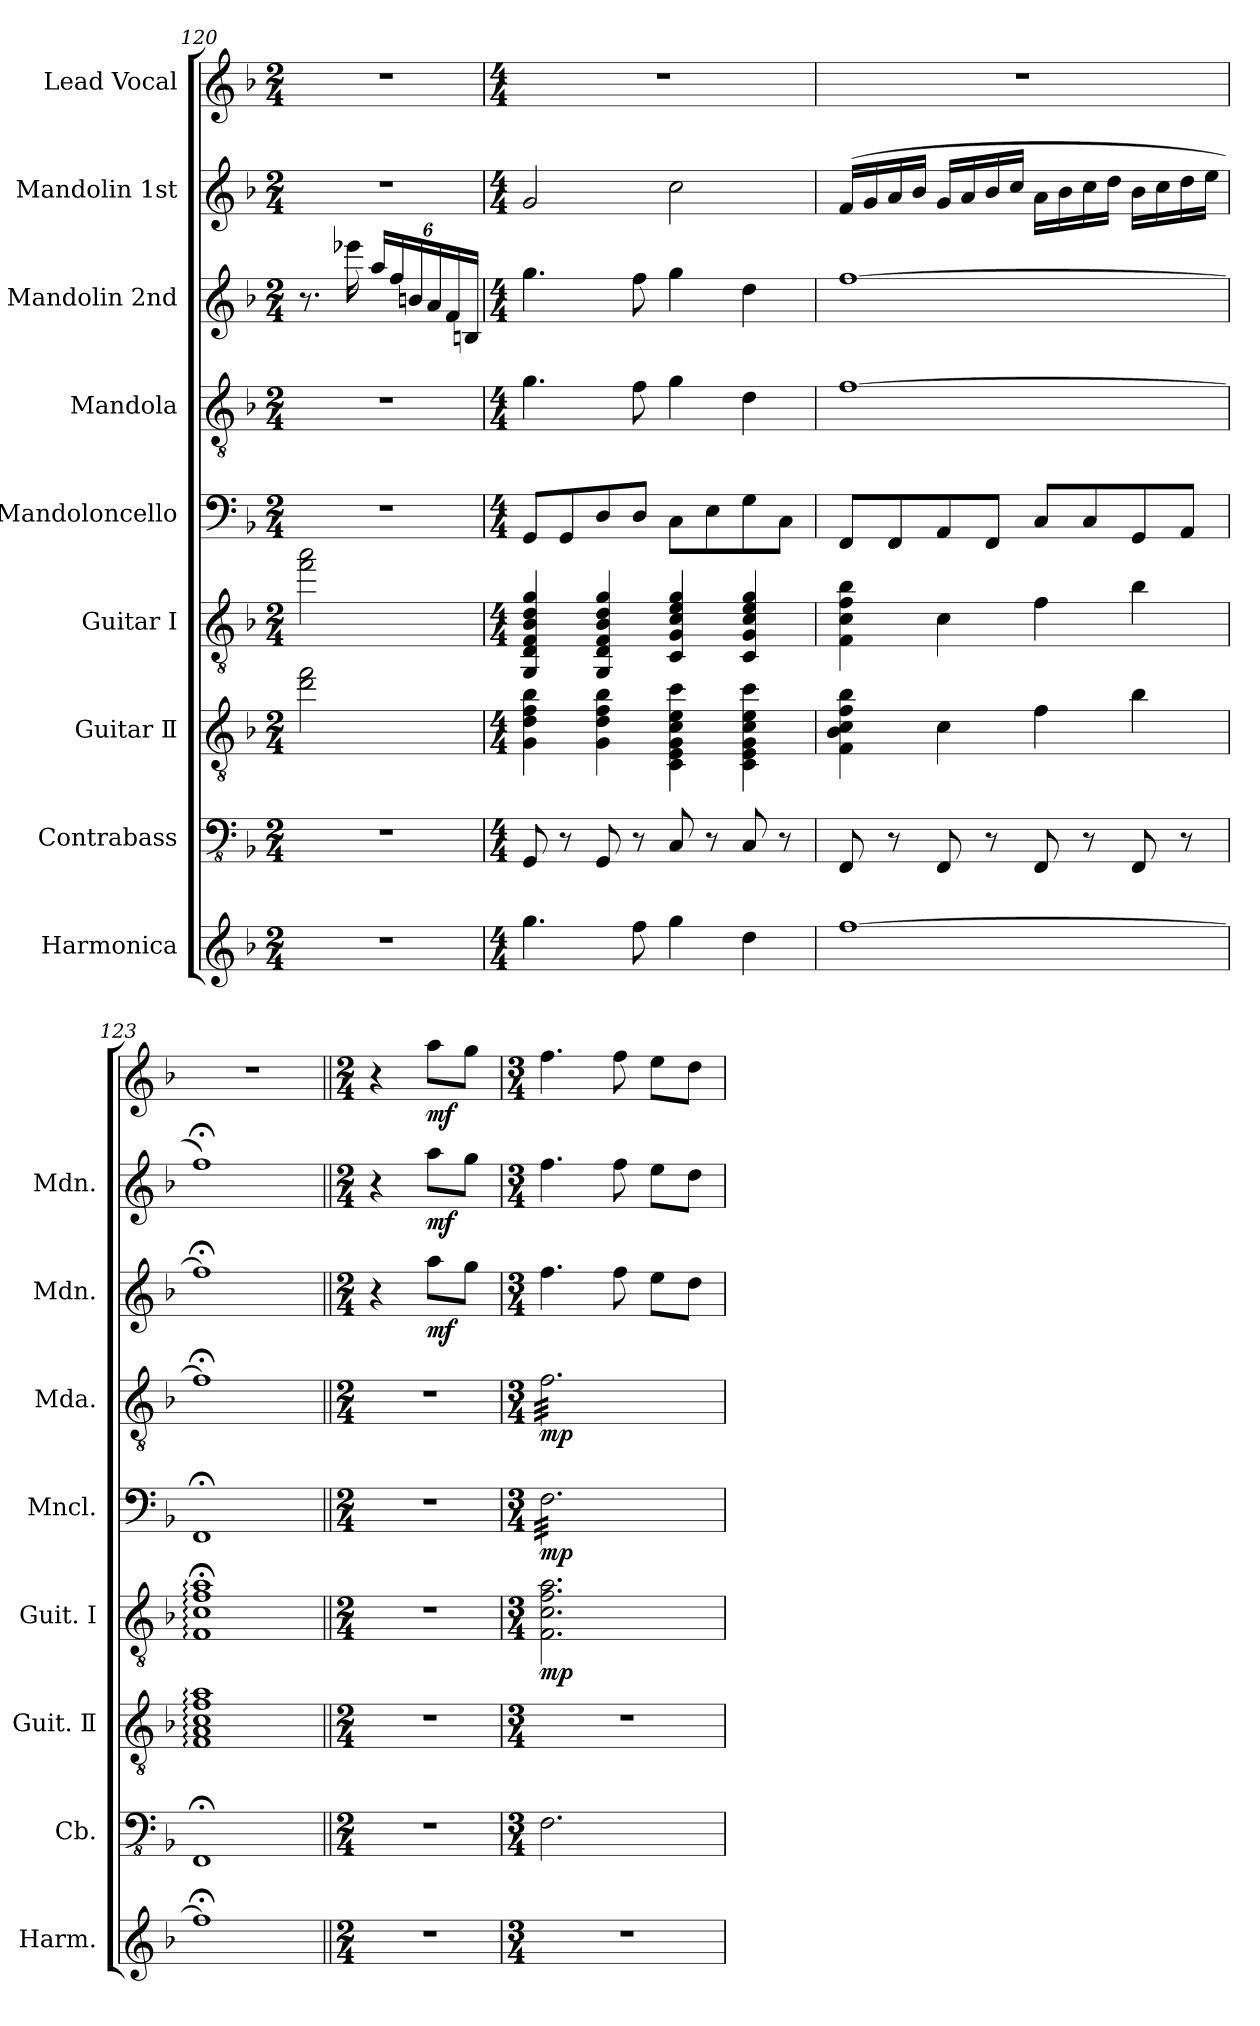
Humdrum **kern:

**kern	**kern	**kern	**kern	**dynam	**kern	**dynam	**kern	**dynam	**kern	**dynam	**kern	**dynam	**kern	**dynam
*part9	*part8	*part7	*part6	*part6	*part5	*part5	*part4	*part4	*part3	*part3	*part2	*part2	*part1	*part1
*staff9	*staff8	*staff7	*staff6	*staff6	*staff5	*staff5	*staff4	*staff4	*staff3	*staff3	*staff2	*staff2	*staff1	*staff1
*I"Harmonica	*I"Contrabass	*I"Guitar Ⅱ	*I"Guitar Ⅰ	*	*I"Mandoloncello	*	*I"Mandola	*	*I"Mandolin 2nd	*	*I"Mandolin 1st	*	*I"Lead Vocal	*
*I'Harm.	*I'Cb.	*I'Guit. Ⅱ	*I'Guit. Ⅰ	*	*I'Mncl.	*	*I'Mda.	*	*I'Mdn.	*	*I'Mdn.	*	*	*
*clefG2	*clefFv4	*clefGv2	*clefGv2	*	*clefF4	*	*clefGv2	*	*clefG2	*	*clefG2	*	*clefG2	*
*k[b-]	*k[b-]	*k[b-]	*k[b-]	*	*k[b-]	*	*k[b-]	*	*k[b-]	*	*k[b-]	*	*k[b-]	*
*M2/4	*M2/4	*M2/4	*M2/4	*	*M2/4	*	*M2/4	*	*M2/4	*	*M2/4	*	*M2/4	*
=120	=120	=120	=120	=120	=120	=120	=120	=120	=120	=120	=120	=120	=120	=120
2r	2r	2dd 2ff	2ff 2aa	.	2r	.	2r	.	8.r	.	2r	.	2r	.
.	.	.	.	.	.	.	.	.	16eee-X	.	.	.	.	.
.	.	.	.	.	.	.	.	.	24aaLL	.	.	.	.	.
.	.	.	.	.	.	.	.	.	24ff	.	.	.	.	.
.	.	.	.	.	.	.	.	.	24bn	.	.	.	.	.
.	.	.	.	.	.	.	.	.	24a	.	.	.	.	.
.	.	.	.	.	.	.	.	.	24f	.	.	.	.	.
.	.	.	.	.	.	.	.	.	24BnJJ	.	.	.	.	.
=121	=121	=121	=121	=121	=121	=121	=121	=121	=121	=121	=121	=121	=121	=121
*M4/4	*M4/4	*M4/4	*M4/4	*	*M4/4	*	*M4/4	*	*M4/4	*	*M4/4	*	*M4/4	*
4.gg	8GGG	4G 4d 4f 4b-	4GG 4D 4F 4B- 4d 4g	.	8GGL	.	4.g	.	4.gg	.	2g	.	1r	.
.	8r	.	.	.	8GG	.	.	.	.	.	.	.	.	.
.	8GGG	4G 4d 4f 4b-	4GG 4D 4F 4B- 4d 4g	.	8D	.	.	.	.	.	.	.	.	.
8ff	8r	.	.	.	8DJ	.	8f	.	8ff	.	.	.	.	.
4gg	8CC	4C 4E 4G 4c 4e 4cc	4C 4G 4c 4e 4g	.	8CL	.	4g	.	4gg	.	2cc	.	.	.
.	8r	.	.	.	8E	.	.	.	.	.	.	.	.	.
4dd	8CC	4C 4E 4G 4c 4e 4cc	4C 4G 4c 4e 4g	.	8G	.	4d	.	4dd	.	.	.	.	.
.	8r	.	.	.	8CJ	.	.	.	.	.	.	.	.	.
=122	=122	=122	=122	=122	=122	=122	=122	=122	=122	=122	=122	=122	=122	=122
[1ff	8FFF	4F 4B- 4c 4f 4b-	4F 4c 4f 4b-	.	8FFL	.	[1f	.	[1ff	.	(16fLL	.	1r	.
.	.	.	.	.	.	.	.	.	.	.	16g	.	.	.
.	8r	.	.	.	8FF	.	.	.	.	.	16a	.	.	.
.	.	.	.	.	.	.	.	.	.	.	16b-JJ	.	.	.
.	8FFF	4c	4c	.	8AA	.	.	.	.	.	16gLL	.	.	.
.	.	.	.	.	.	.	.	.	.	.	16a	.	.	.
.	8r	.	.	.	8FFJ	.	.	.	.	.	16b-	.	.	.
.	.	.	.	.	.	.	.	.	.	.	16ccJJ	.	.	.
.	8FFF	4f	4f	.	8CL	.	.	.	.	.	16aLL	.	.	.
.	.	.	.	.	.	.	.	.	.	.	16b-	.	.	.
.	8r	.	.	.	8C	.	.	.	.	.	16cc	.	.	.
.	.	.	.	.	.	.	.	.	.	.	16ddJJ	.	.	.
.	8FFF	4b-	4b-	.	8GG	.	.	.	.	.	16b-LL	.	.	.
.	.	.	.	.	.	.	.	.	.	.	16cc	.	.	.
.	8r	.	.	.	8AAJ	.	.	.	.	.	16dd	.	.	.
.	.	.	.	.	.	.	.	.	.	.	16eeJJ	.	.	.
=123	=123	=123	=123	=123	=123	=123	=123	=123	=123	=123	=123	=123	=123	=123
1ff;<]	1FFF;<	1F: 1A: 1c: 1f: 1a:	1F;<: 1c;<: 1f;<: 1a;<:	.	1FF;<	.	1f;<]	.	1ff;<]	.	1ff;<)	.	1r	.
=124||	=124||	=124||	=124||	=124||	=124||	=124||	=124||	=124||	=124||	=124||	=124||	=124||	=124||	=124||
*M2/4	*M2/4	*M2/4	*M2/4	*	*M2/4	*	*M2/4	*	*M2/4	*	*M2/4	*	*M2/4	*
2r	2r	2r	2r	.	2r	.	2r	.	4r	.	4r	.	4r	.
.	.	.	.	.	.	.	.	.	8aaL	mf	8aaL	mf	8aaL	mf
.	.	.	.	.	.	.	.	.	8ggJ	.	8ggJ	.	8ggJ	.
=125	=125	=125	=125	=125	=125	=125	=125	=125	=125	=125	=125	=125	=125	=125
*M3/4	*M3/4	*M3/4	*M3/4	*	*M3/4	*	*M3/4	*	*M3/4	*	*M3/4	*	*M3/4	*
*	*	*	*	*	*tremolo	*	*	*	*	*	*	*	*	*
*	*	*	*	*	*	*	*tremolo	*	*	*	*	*	*	*
2.r	2.FF	2.r	2.F 2.c 2.f 2.a	mp	32FLLL	mp	32fLLL	mp	4.ff	.	4.ff	.	4.ff	.
.	.	.	.	.	32F	.	32f	.	.	.	.	.	.	.
.	.	.	.	.	32F	.	32f	.	.	.	.	.	.	.
.	.	.	.	.	32F	.	32f	.	.	.	.	.	.	.
.	.	.	.	.	32F	.	32f	.	.	.	.	.	.	.
.	.	.	.	.	32F	.	32f	.	.	.	.	.	.	.
.	.	.	.	.	32F	.	32f	.	.	.	.	.	.	.
.	.	.	.	.	32F	.	32f	.	.	.	.	.	.	.
.	.	.	.	.	32F	.	32f	.	.	.	.	.	.	.
.	.	.	.	.	32F	.	32f	.	.	.	.	.	.	.
.	.	.	.	.	32F	.	32f	.	.	.	.	.	.	.
.	.	.	.	.	32F	.	32f	.	.	.	.	.	.	.
.	.	.	.	.	32F	.	32f	.	8ff	.	8ff	.	8ff	.
.	.	.	.	.	32F	.	32f	.	.	.	.	.	.	.
.	.	.	.	.	32F	.	32f	.	.	.	.	.	.	.
.	.	.	.	.	32F	.	32f	.	.	.	.	.	.	.
.	.	.	.	.	32F	.	32f	.	8eeL	.	8eeL	.	8eeL	.
.	.	.	.	.	32F	.	32f	.	.	.	.	.	.	.
.	.	.	.	.	32F	.	32f	.	.	.	.	.	.	.
.	.	.	.	.	32F	.	32f	.	.	.	.	.	.	.
.	.	.	.	.	32F	.	32f	.	8ddJ	.	8ddJ	.	8ddJ	.
.	.	.	.	.	32F	.	32f	.	.	.	.	.	.	.
.	.	.	.	.	32F	.	32f	.	.	.	.	.	.	.
.	.	.	.	.	32FJJJ	.	32fJJJ	.	.	.	.	.	.	.
*	*	*	*	*	*	*	*Xtremolo	*	*	*	*	*	*	*
*	*	*	*	*	*Xtremolo	*	*	*	*	*	*	*	*	*
=	=	=	=	=	=	=	=	=	=	=	=	=	=	=
*-	*-	*-	*-	*-	*-	*-	*-	*-	*-	*-	*-	*-	*-	*-
